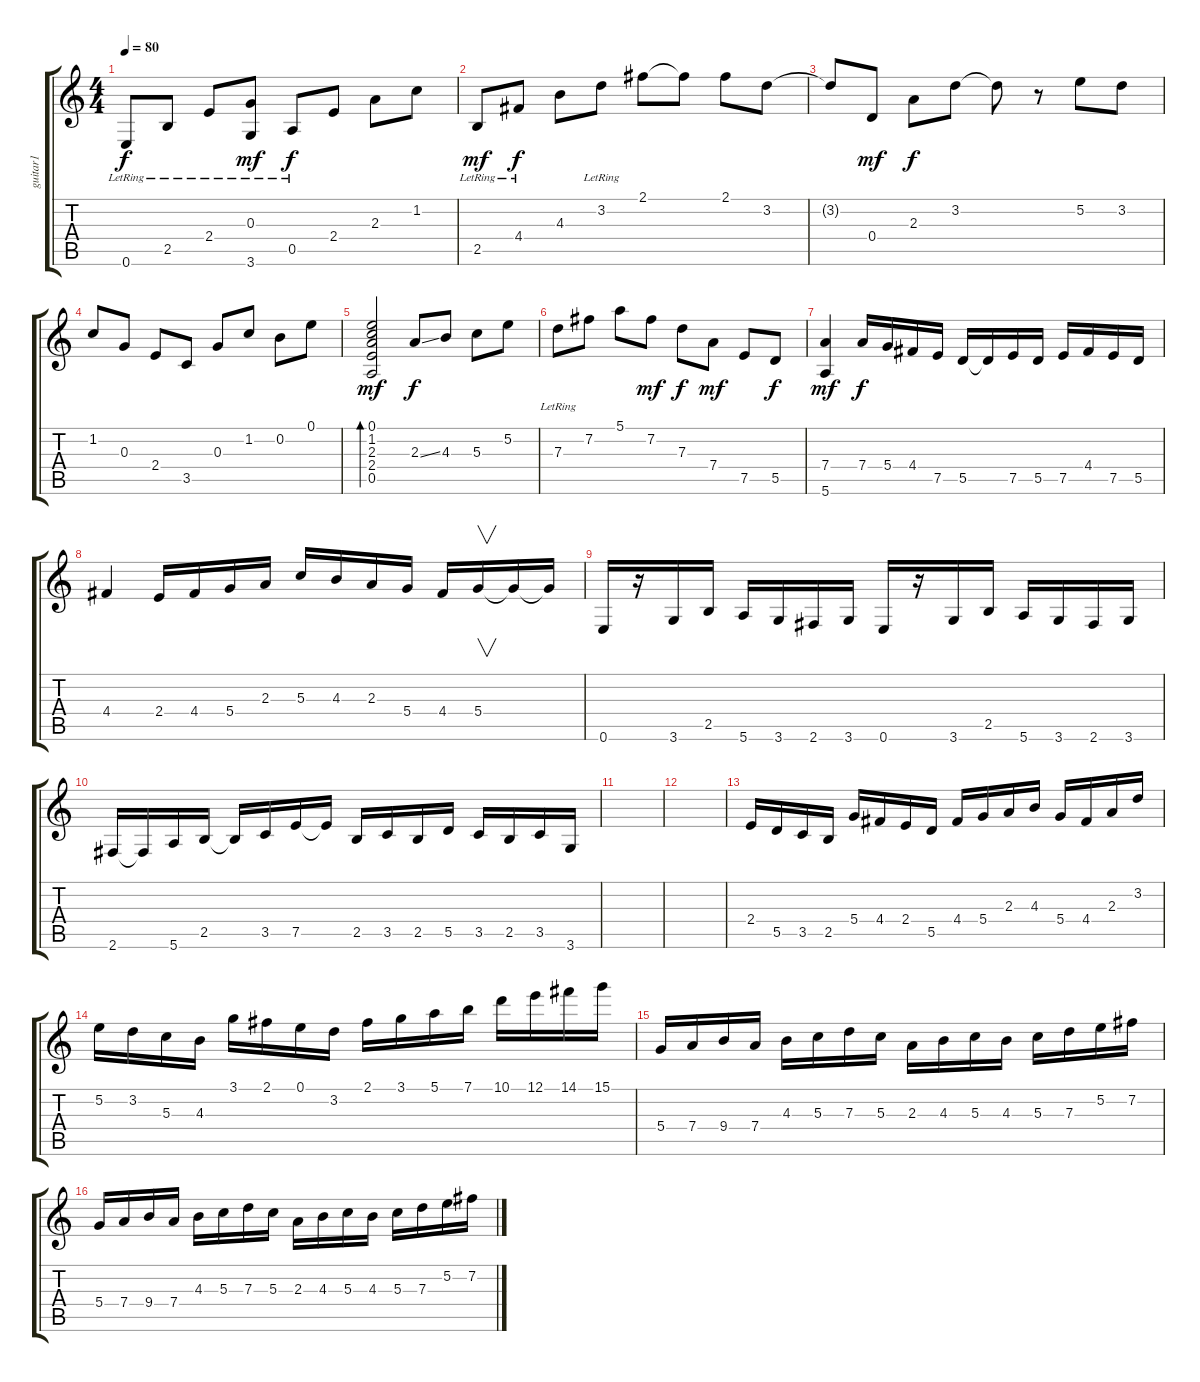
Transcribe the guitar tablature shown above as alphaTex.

\track ("guitar1" "guitar1") {instrument acousticguitarnylon}
\staff {score tabs}
\tuning (E4 B3 G3 D3 A2 E2) {hide}
\ts (4 4)
\tempo 80
\clef g2
\ks c
0.6{lr}.8{dy f instrument acousticguitarnylon} 2.5{lr}.8 2.4{lr}.8 (0.3{lr} 3.6).8{dy mf} 0.5{lr}.8{dy f} 2.4.8 2.3.8 1.2.8 |
2.5{lr}.8{dy mf} 4.4{lr}.8{dy f} 4.3.8 3.2{lr}.8 2.1.8 2.1{t}.8 2.1.8 3.2.8 |
3.2{t}.8 0.4.8{dy mf} 2.3.8{dy f} 3.2.8 3.2{t}.8 r.8 5.2.8 3.2.8 |
1.2.8 0.3.8 2.4.8 3.5.8 0.3.8 1.2.8 0.2.8 0.1.8 |
(0.1 1.2 2.3 2.4 0.5).2{bd 240 dy mf} 2.3{ss}.8{dy f} 4.3.8 5.3.8 5.2.8 |
7.3{lr}.8 7.2.8 5.1.8 7.2.8{dy mf} 7.3.8{dy f} 7.4.8{dy mf} 7.5.8 5.5.8{dy f} |
(7.4 5.6).4{dy mf} 7.4.16{dy f} 5.4.16 4.4.16 7.5.16 5.5.16 5.5{t}.16 7.5.16 5.5.16 7.5.16 4.4.16 7.5.16 5.5.16 |
4.4.4 2.4.16 4.4.16 5.4.16 2.3.16 5.3.16 4.3.16 2.3.16 5.4.16 4.4.16 5.4.16{v} 5.4{t}.16 5.4{t}.16 |
0.6.16 r.16 3.6.16 2.5.16 5.6.16 3.6.16 2.6.16 3.6.16 0.6.16 r.16 3.6.16 2.5.16 5.6.16 3.6.16 2.6.16 3.6.16 |
2.6.16 2.6{t}.16 5.6.16 2.5.16 2.5{t}.16 3.5.16 7.5.16 7.5{t}.16 2.5.16 3.5.16 2.5.16 5.5.16 3.5.16 2.5.16 3.5.16 3.6.16 |
|
|
2.4.16 5.5.16 3.5.16 2.5.16 5.4.16 4.4.16 2.4.16 5.5.16 4.4.16 5.4.16 2.3.16 4.3.16 5.4.16 4.4.16 2.3.16 3.2.16 |
5.2.16 3.2.16 5.3.16 4.3.16 3.1.16 2.1.16 0.1.16 3.2.16 2.1.16 3.1.16 5.1.16 7.1.16 10.1.16 12.1.16 14.1.16 15.1.16 |
5.4.16 7.4.16 9.4.16 7.4.16 4.3.16 5.3.16 7.3.16 5.3.16 2.3.16 4.3.16 5.3.16 4.3.16 5.3.16 7.3.16 5.2.16 7.2.16 |
5.4.16 7.4.16 9.4.16 7.4.16 4.3.16 5.3.16 7.3.16 5.3.16 2.3.16 4.3.16 5.3.16 4.3.16 5.3.16 7.3.16 5.2.16 7.2.16
